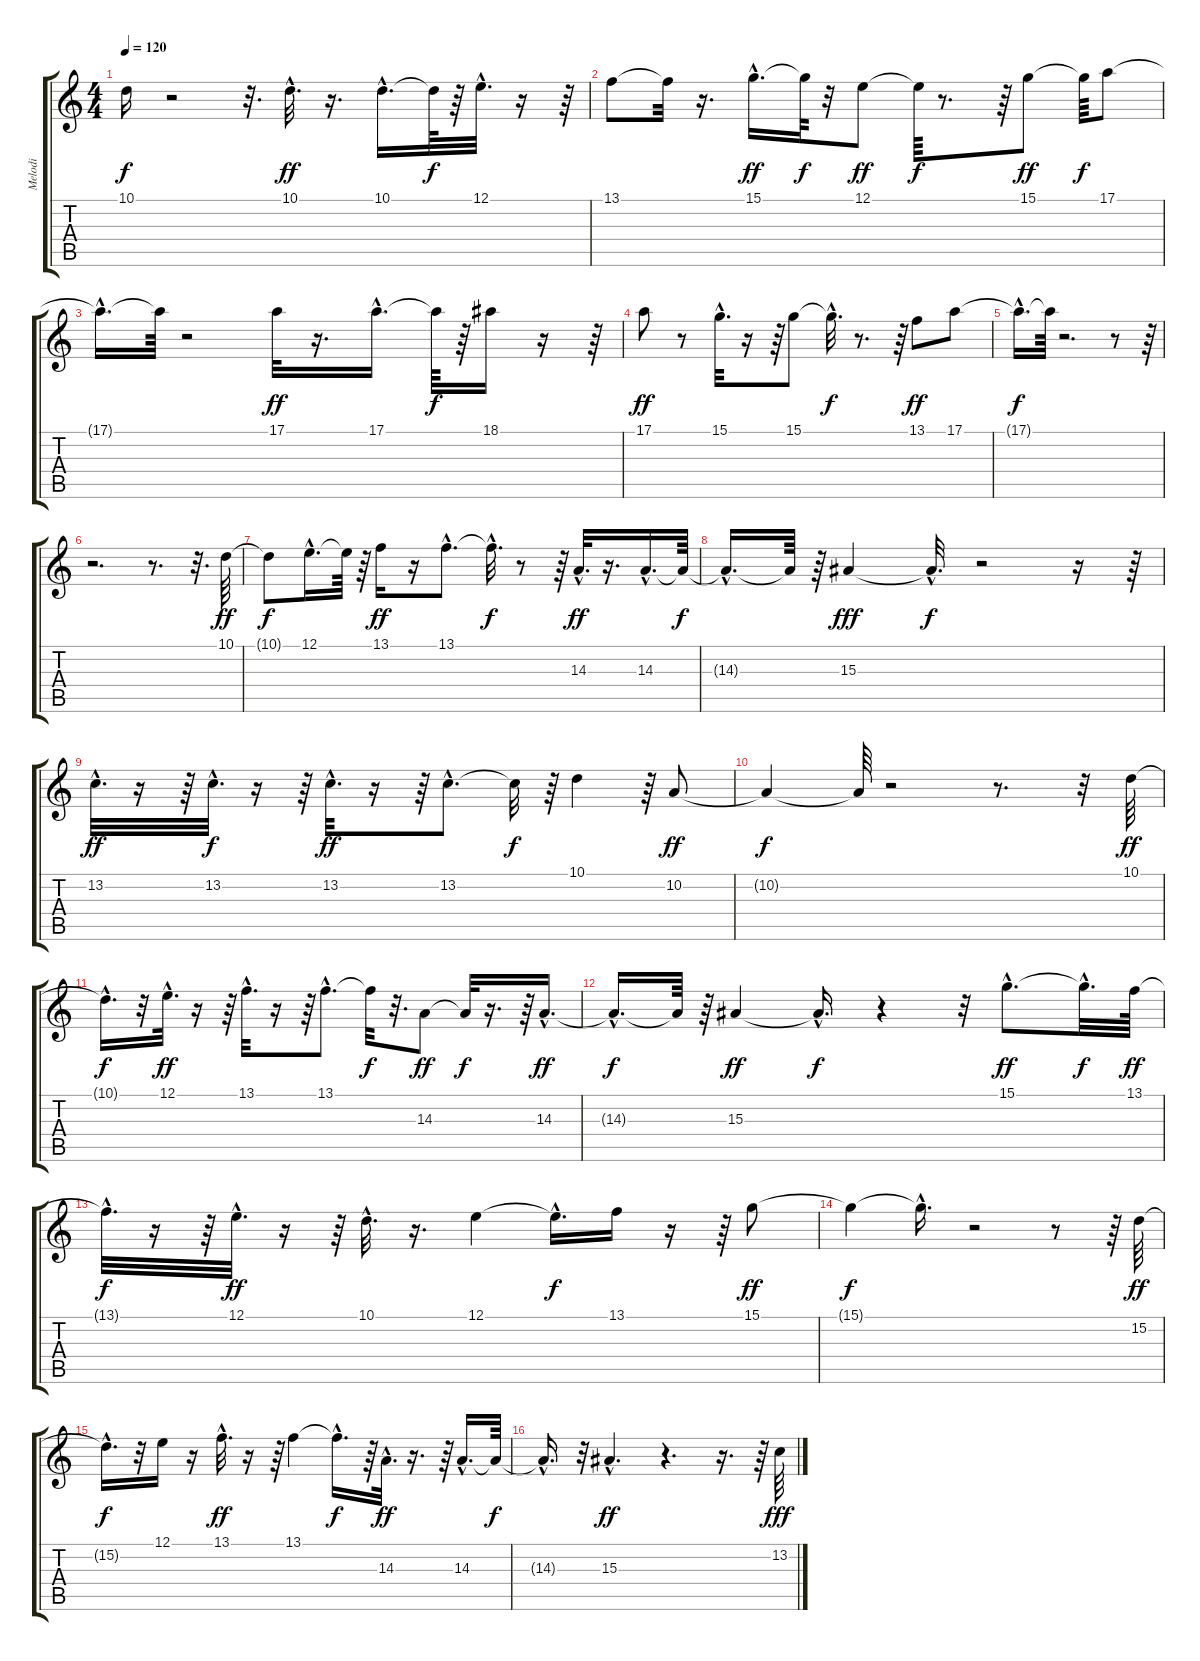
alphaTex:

\track ("Melodi" "Melodi") {instrument tuba}
\staff {score tabs}
\tuning (E4 B3 G3 D3 A2 E2) {hide}
\ts (4 4)
\tempo 120
\clef g2
\ks c
10.1{t}.16{dy f} r.2 r.32{d} 10.1{hac}.32{d dy ff} r.16{d} 10.1{hac}.16{d} 10.1{t}.64{dy f} r.64 12.1{hac}.32{d} r.16 r.64 |
13.1.8 13.1{t}.32 r.16{d} 15.1{hac}.16{d dy ff} 15.1{t}.64{dy f} r.32 12.1.8{dy ff} 12.1{t}.64{dy f} r.8{d} r.64 15.1.8{dy ff} 15.1{t}.64{dy f} 17.1.8 |
17.1{hac t}.16{d} 17.1{t}.64 r.2 17.1.32{dy ff} r.16{d} 17.1{hac}.16{d} 17.1{t}.64{dy f} r.64 18.1.16 r.16 r.64 |
17.1.8{dy ff} r.8 15.1{hac}.32{d} r.16 r.64 15.1.8 15.1{hac t}.32{d dy f} r.8{d} r.64 13.1.8{dy ff} 17.1.8 |
17.1{hac t}.16{d dy f} 17.1{t}.64 r.2{d} r.8 r.64 |
r.2{d} r.8{d} r.32{d} 10.1.64{dy ff} |
10.1{t}.8{dy f} 12.1{hac}.16{d} 12.1{t}.64 r.64 13.1.16{dy ff} r.16 13.1{hac}.8{d} 13.1{hac t}.32{d dy f} r.8 r.64 14.3{hac}.32{d dy ff} r.16{d} 14.3{hac}.16{d} 14.3{t}.64{dy f} |
14.3{hac t}.16{d} 14.3{t}.64 r.64 15.3.4{dy fff} 15.3{hac t}.32{d dy f} r.2 r.16 r.64 |
13.2{hac}.32{d dy ff} r.16 r.64 13.2{hac}.32{d dy f} r.16 r.64 13.2{hac}.32{d dy ff} r.16 r.64 13.2{hac}.8{d} 13.2{t}.32{dy f} r.64 10.1.4 r.64 10.2.8{dy ff} |
10.2{t}.4{dy f} 10.2{t}.64 r.2 r.8{d} r.32 10.1.64{dy ff} |
10.1{hac t}.16{d dy f} r.32 12.1{hac}.32{d dy ff} r.16 r.64 13.1{hac}.32{d} r.16 r.64 13.1{hac}.8{d} 13.1{t}.32{dy f} r.32{d} 14.3.8{dy ff} 14.3{t}.32{dy f} r.16{d} r.64 14.3{hac}.16{d dy ff} |
14.3{hac t}.16{d dy f} 14.3{t}.64 r.64 15.3.4{dy ff} 15.3{hac t}.16{d dy f} r.4 r.32 15.1{hac}.8{d dy ff} 15.1{hac t}.32{d dy f} 13.1.64{dy ff} |
13.1{hac t}.32{d dy f} r.16 r.64 12.1{hac}.32{d dy ff} r.16 r.64 10.1{hac}.32{d} r.16{d} 12.1.4 12.1{hac t}.16{d dy f} 13.1.16 r.16 r.64 15.1.8{dy ff} |
15.1{t}.4{dy f} 15.1{hac t}.16{d} r.2 r.8 r.64 15.2.64{dy ff} |
15.2{hac t}.16{d dy f} r.32 12.1.16 r.16 13.1{hac}.32{d dy ff} r.16 r.64 13.1.4 13.1{hac t}.16{d dy f} r.64 14.3{hac}.32{d dy ff} r.16{d} r.64 14.3{hac}.16{d} 14.3{t}.64{dy f} |
14.3{hac t}.16{d} r.32 15.3{hac}.4{d dy ff} r.4{d} r.16{d} r.64 13.2.64{dy fff}
